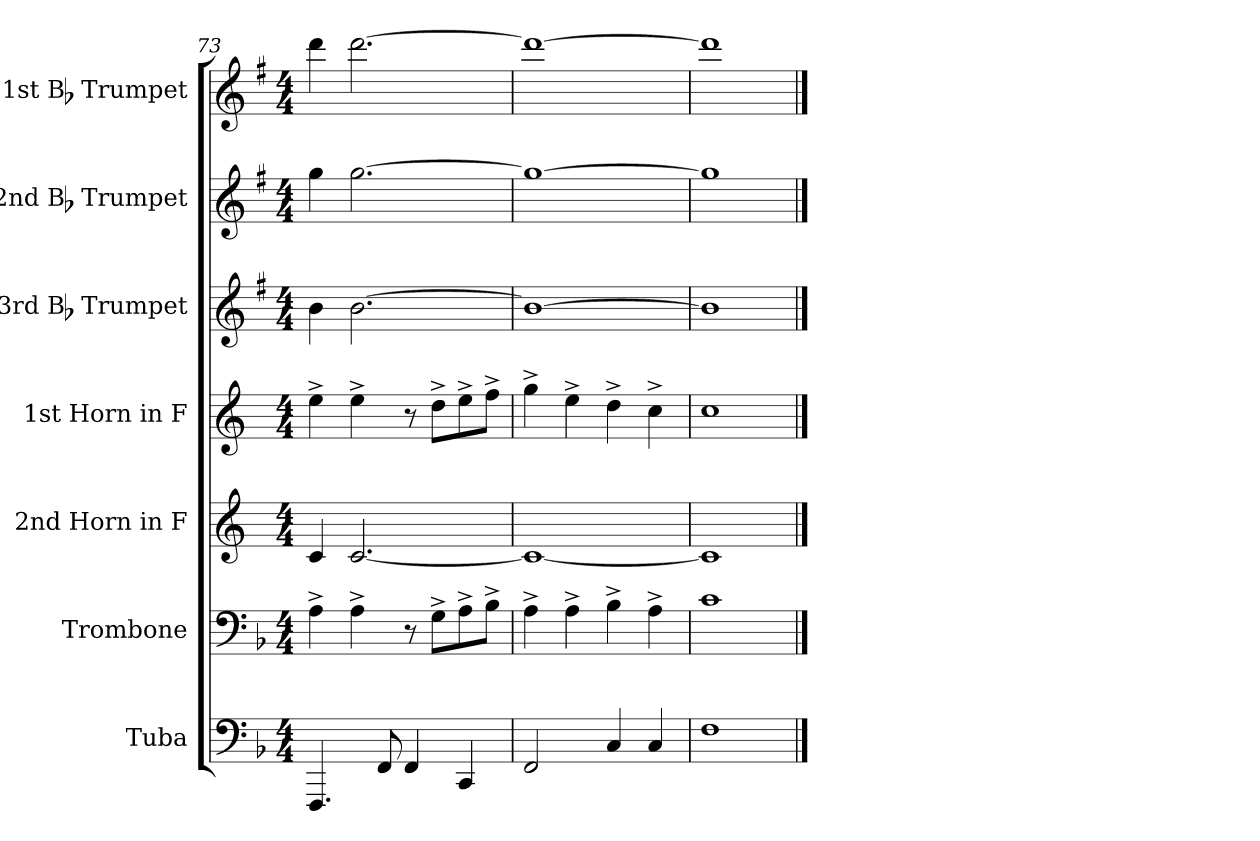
**kern	**kern	**kern	**kern	**kern	**kern	**kern
*part7	*part6	*part5	*part4	*part3	*part2	*part1
*staff7	*staff6	*staff5	*staff4	*staff3	*staff2	*staff1
*I"Tuba	*I"Trombone	*I"2nd Horn in F	*I"1st Horn in F	*I"3rd Bb Trumpet	*I"2nd Bb Trumpet	*I"1st Bb Trumpet
*I'Tba.	*I'Trb.	*	*	*I'Bb Tpt. 3	*I'Bb Tpt. 2	*I'Bb Tpt. 1
*clefF4	*clefF4	*clefG2	*clefG2	*clefG2	*clefG2	*clefG2
*	*	*ITrd4c7	*ITrd4c7	*ITrd1c2	*ITrd1c2	*ITrd1c2
*k[b-]	*k[b-]	*k[b-]	*k[b-]	*k[b-]	*k[b-]	*k[b-]
*M4/4	*M4/4	*M4/4	*M4/4	*M4/4	*M4/4	*M4/4
*MM40	*MM40	*MM40	*MM40	*MM40	*MM40	*MM40
=73	=73	=73	=73	=73	=73	=73
4.FFF/	4A^\	4F/	4a^\	4a\	4ff\	4ccc\
.	4A^\	[2.F/	4a^\	[2.a\	[2.ff\	[2.ccc\
8FF/	.	.	.	.	.	.
4FF/	8r	.	8r	.	.	.
.	8G^\L	.	8g^\L	.	.	.
4CC/	8A^\	.	8a^\	.	.	.
.	8B-^\J	.	8b-^\J	.	.	.
!!LO:PB:g=z
=74	=74	=74	=74	=74	=74	=74
2FF/	4A^\	1F_	4cc^\	1a_	1ff_	1ccc_
.	4A^\	.	4a^\	.	.	.
4C/	4B-^\	.	4g^\	.	.	.
4C/	4A^\	.	4f^\	.	.	.
=75	=75	=75	=75	=75	=75	=75
1F	1c	1F]	1f	1a]	1ff]	1ccc]
==	==	==	==	==	==	==
*-	*-	*-	*-	*-	*-	*-
